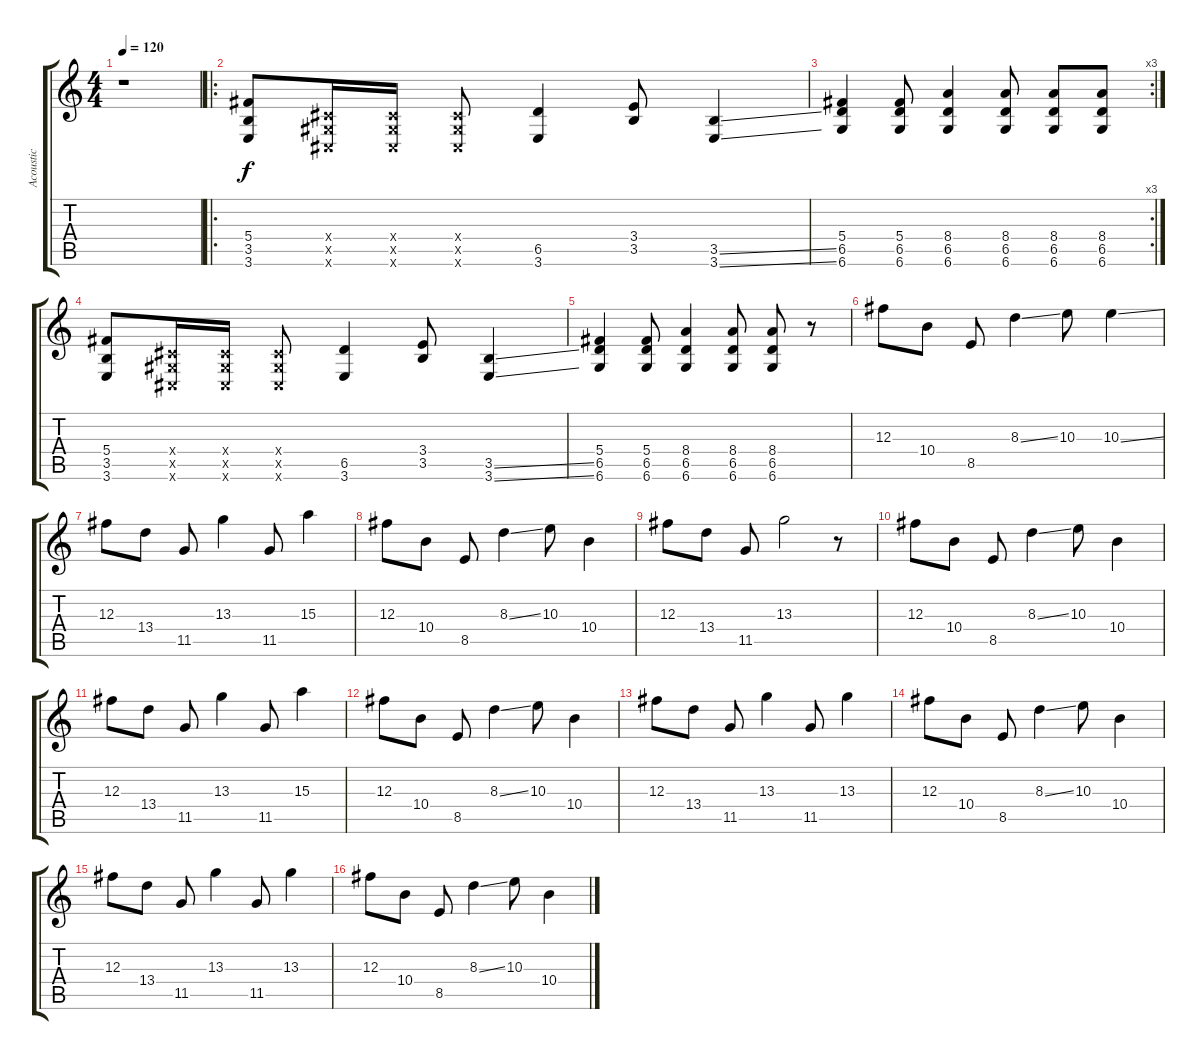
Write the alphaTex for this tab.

\track ("Acoustic" "Acoustic") {instrument acousticguitarsteel}
\staff {score tabs}
\tuning (Eb4 Bb3 Gb3 Db3 Ab2 Db2) {hide}
\ts (4 4)
\tempo 120
\clef g2
\ks c
r.1{dy f instrument acousticguitarsteel} |
\ro
(5.4 3.5 3.6).8 (0.4{x} 0.5{x} 0.6{x}).16 (0.4{x} 0.5{x} 0.6{x}).16 (0.4{x} 0.5{x} 0.6{x}).8 (6.5 3.6).4 (3.4 3.5).8 (3.5{ss} 3.6{ss}).4 |
\rc 3
(5.4 6.5 6.6).4 (5.4 6.5 6.6).8 (8.4 6.5 6.6).4 (8.4 6.5 6.6).8 (8.4 6.5 6.6).8 (8.4 6.5 6.6).8 |
(5.4 3.5 3.6).8 (0.4{x} 0.5{x} 0.6{x}).16 (0.4{x} 0.5{x} 0.6{x}).16 (0.4{x} 0.5{x} 0.6{x}).8 (6.5 3.6).4 (3.4 3.5).8 (3.5{ss} 3.6{ss}).4 |
(5.4 6.5 6.6).4 (5.4 6.5 6.6).8 (8.4 6.5 6.6).4 (8.4 6.5 6.6).8 (8.4 6.5 6.6).8 r.8 |
12.3.8 10.4.8 8.5.8 8.3{ss}.4 10.3.8 10.3{ss}.4 |
12.3.8 13.4.8 11.5.8 13.3.4 11.5.8 15.3.4 |
12.3.8 10.4.8 8.5.8 8.3{ss}.4 10.3.8 10.4.4 |
12.3.8 13.4.8 11.5.8 13.3.2 r.8 |
12.3.8 10.4.8 8.5.8 8.3{ss}.4 10.3.8 10.4.4 |
12.3.8 13.4.8 11.5.8 13.3.4 11.5.8 15.3.4 |
12.3.8 10.4.8 8.5.8 8.3{ss}.4 10.3.8 10.4.4 |
12.3.8 13.4.8 11.5.8 13.3.4 11.5.8 13.3.4 |
12.3.8 10.4.8 8.5.8 8.3{ss}.4 10.3.8 10.4.4 |
12.3.8 13.4.8 11.5.8 13.3.4 11.5.8 13.3.4 |
12.3.8 10.4.8 8.5.8 8.3{ss}.4 10.3.8 10.4.4
